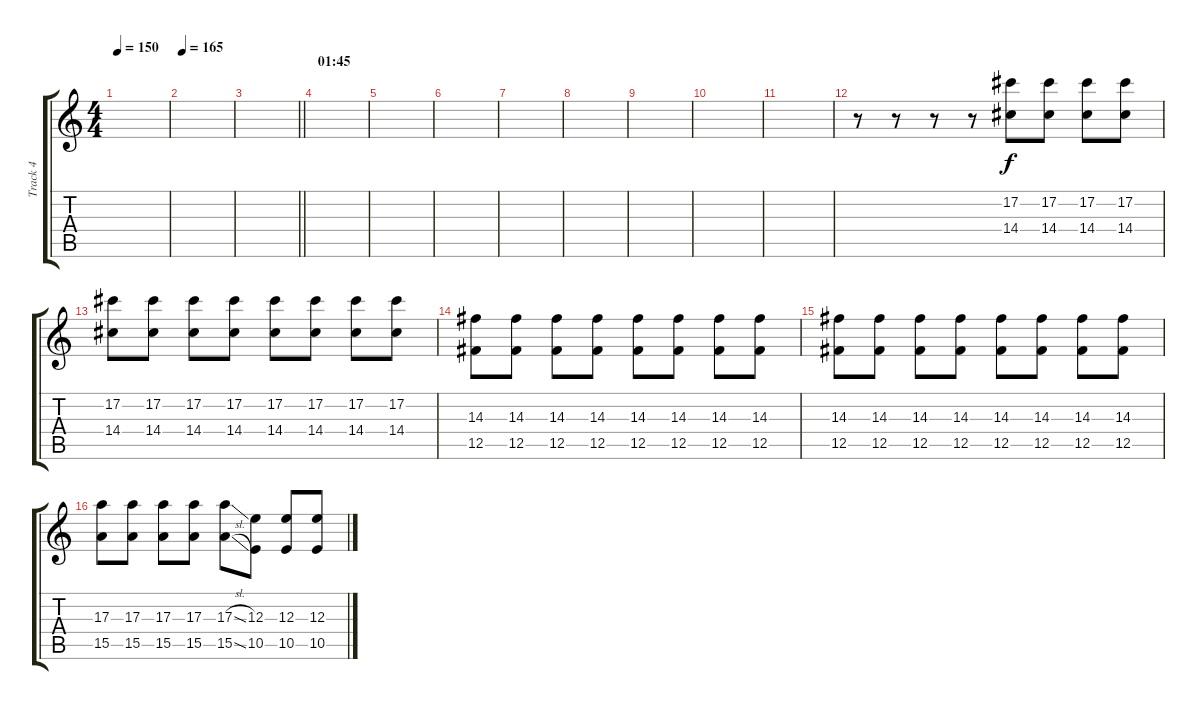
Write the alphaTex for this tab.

\track ("Track 4" "Track 4") {instrument overdrivenguitar}
\staff {score tabs}
\tuning (Db4 Ab3 E3 B2 Gb2 B1) {hide}
\ts (4 4)
\tempo 150
\clef g2
\ks c
|
\tempo 165
|
\barLineRight lightlight
|
\section ("" "01:45")
|
|
|
|
|
|
|
|
r.8 r.8 r.8 r.8 (17.2 14.4).8{volume 1} (17.2 14.4).8{volume 16} (17.2 14.4).8 (17.2 14.4).8 |
(17.2 14.4).8 (17.2 14.4).8 (17.2 14.4).8 (17.2 14.4).8 (17.2 14.4).8 (17.2 14.4).8 (17.2 14.4).8 (17.2 14.4).8 |
(14.3 12.5).8 (14.3 12.5).8 (14.3 12.5).8 (14.3 12.5).8 (14.3 12.5).8 (14.3 12.5).8 (14.3 12.5).8 (14.3 12.5).8 |
(14.3 12.5).8 (14.3 12.5).8 (14.3 12.5).8 (14.3 12.5).8 (14.3 12.5).8 (14.3 12.5).8 (14.3 12.5).8 (14.3 12.5).8 |
(17.3 15.5).8 (17.3 15.5).8 (17.3 15.5).8 (17.3 15.5).8 (17.3{sl} 15.5{sl}).8 (12.3 10.5).8 (12.3 10.5).8 (12.3 10.5).8
